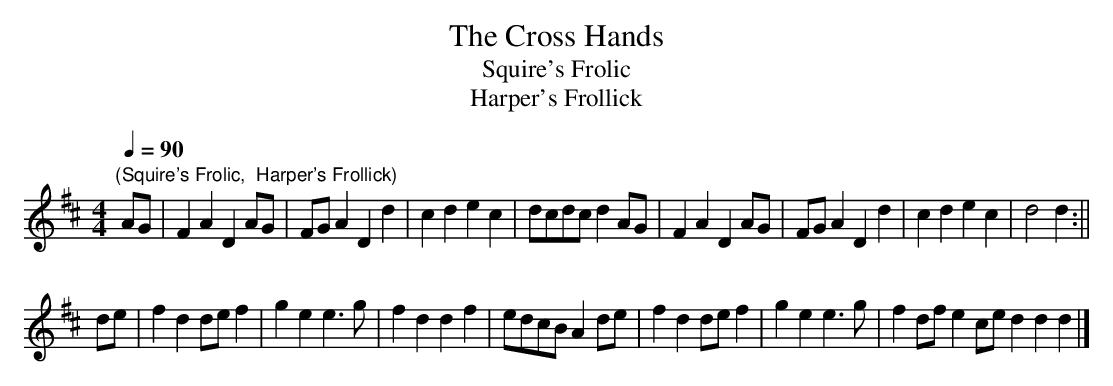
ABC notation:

X:1
T:The Cross Hands
T:Squire's Frolic
T:Harper's Frollick
M:4/4
L:1/4
Q:90
K:D
"(Squire's Frolic,  Harper's Frollick)"
A/G/|FADA/G/|F/G/ADd|cdec|d/c/d/c/dA/G/|FADA/G/|F/G/ADd|cdec|d2d:||!
d/e/|fdd/e/f|gee>g|fddf|e/d/c/B/Ad/e/|fdd/e/f|gee>g|fd/f/ec/e/ddd|]
